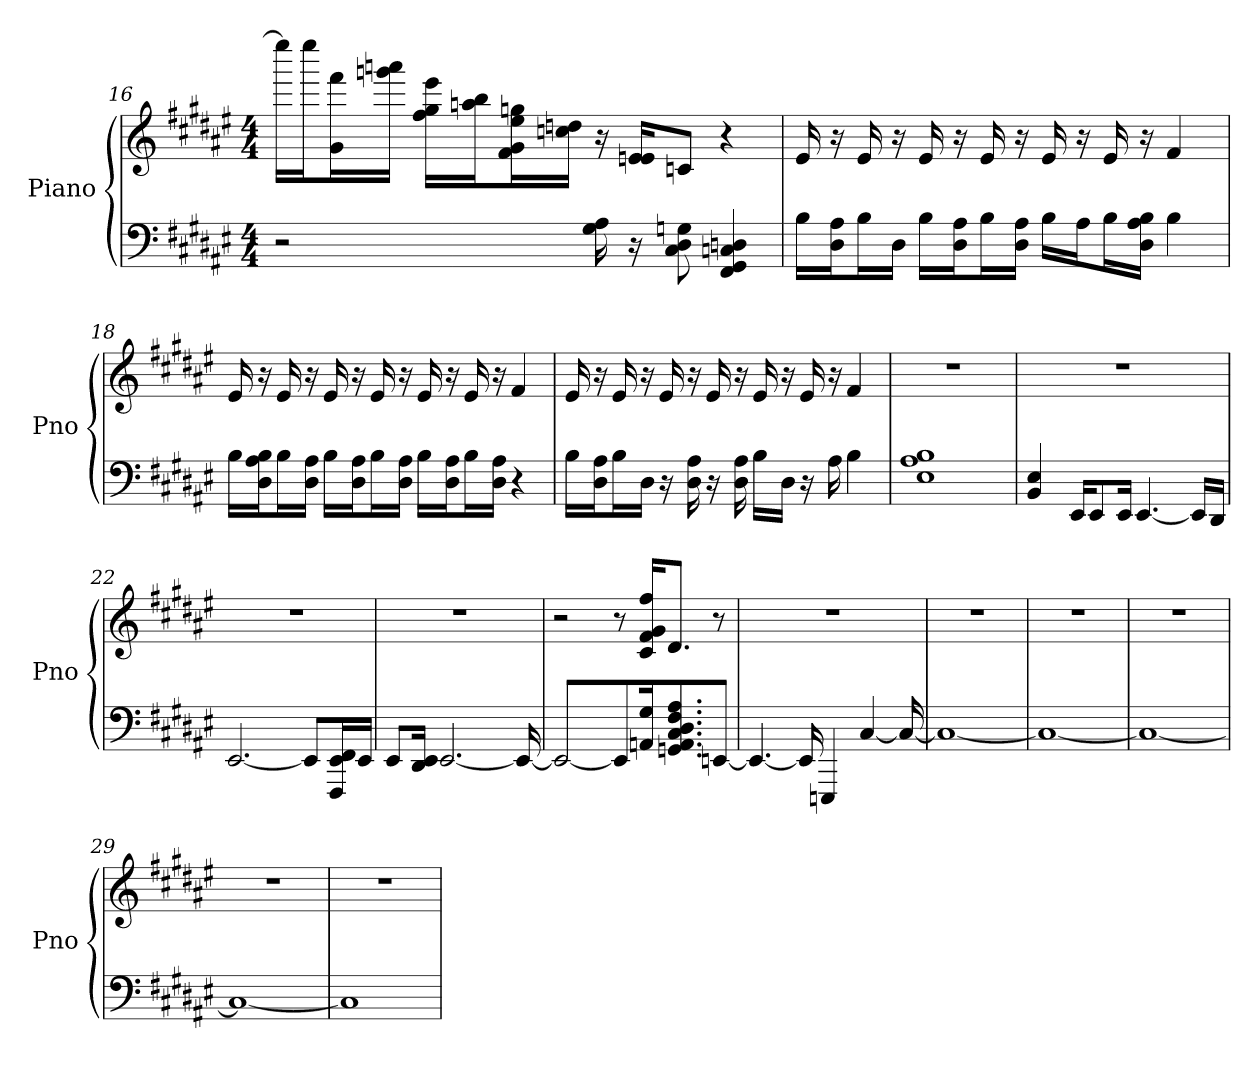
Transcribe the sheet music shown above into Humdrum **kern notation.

**kern	**kern
*part1	*part1
*staff2	*staff1
*I"Piano	*
*I'Pno	*
*clefF4	*clefG2
*k[f#c#g#d#a#e#]	*k[f#c#g#d#a#e#]
*F#:	*F#:
*M4/4	*M4/4
=16	=16
2r	16eeee#\LL]
.	16eeee#\J
.	16fff#\ 16g#\L
.	16aaa\ 16ggg\JJ
.	16eee#\ 16gg#\ 16ff#\LL
.	16bb\ 16aa\J
.	16ee#\ 16gg\ 16g#\ 16f#\L
.	16dd\ 16cc\JJ
16A# 16G#	16r
16r	16e#/ 16e/KL
8G 8D# 8C#	8c/J
4D 4FF# 4GG# 4C	4r
=17	=17
16B\LL	16e#
16A#\ 16D#\J	16r
16B\L	16e#
16D#\JJ	16r
16B\LL	16e#
16A#\ 16D#\J	16r
16B\L	16e#
16A#\ 16D#\JJ	16r
16B\LL	16e#
16A#\J	16r
16B\L	16e#
16A#\ 16D#\ 16B\JJ	16r
4B	4f#
=18	=18
16B\LL	16e#
16D#\ 16A#\ 16B\J	16r
16B\L	16e#
16A#\ 16D#\JJ	16r
16B\LL	16e#
16D#\ 16A#\J	16r
16B\L	16e#
16D#\ 16A#\JJ	16r
16B\LL	16e#
16A#\ 16D#\J	16r
16B\L	16e#
16A#\ 16D#\JJ	16r
4r	4f#
=19	=19
16B\LL	16e#
16A#\ 16D#\J	16r
16B\L	16e#
16D#\JJ	16r
16r	16e#
16A# 16D#	16r
16r	16e#
16A# 16D#	16r
16B\LL	16e#
16D#\JJ	16r
16r	16e#
16A#	16r
4B	4f#
=20	=20
1E# 1B 1A#	1r
=21	=21
4E# 4BB	1r
16EE#/KL	.
8EE#/	.
16EE#/Jk	.
[4.EE#	.
16EE#/LL]	.
16DD#/JJ	.
=22	=22
[2.EE#	1r
8EE#/L]	.
16EE#/ 16FF#/ 16FFF#/L	.
16EE#/JJ	.
=23	=23
8EE#/L	1r
16EE#/ 16DD#/Jk	.
[2.EE#	.
16EE#_	.
=24	=24
2EE#_	2r
8EE#/L]	8r
16AA/ 16G#/K	16f#/ 16g#/ 16ff#/ 16c#/KL
8.F#/ 8.D#/ 8.C#/ 8.A#/ 8.GG/ 8.AA/J	8.d#/J
[8EEJ	8r
=25	=25
4.EE_	1r
16EE]	.
4EEE	.
[4C#	.
16C#_	.
=26	=26
1C#_	1r
=27	=27
1C#_	1r
=28	=28
1C#_	1r
=29	=29
1C#_	1r
=30	=30
1C#]	1r
=	=
*-	*-
